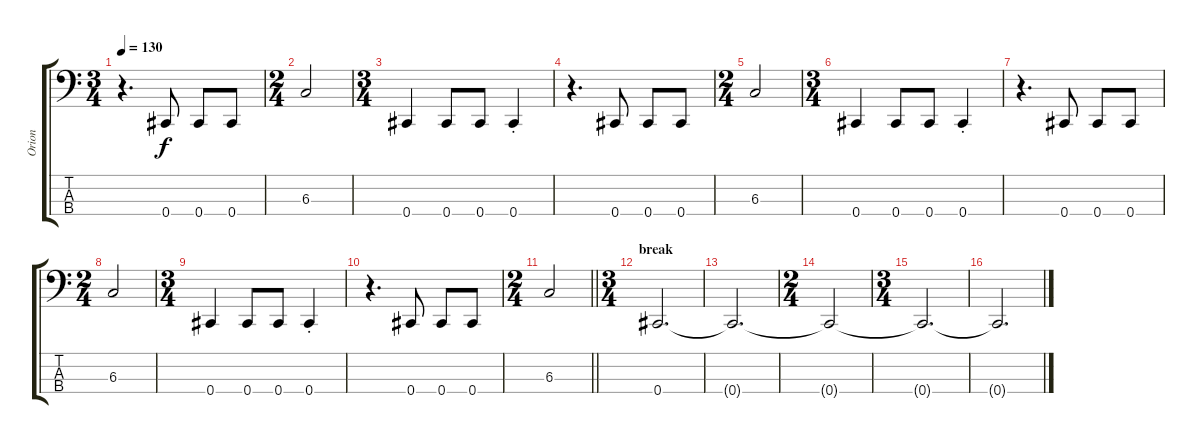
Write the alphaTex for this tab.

\track ("Orion" "Orion") {instrument electricbassfinger}
\staff {score tabs}
\tuning (E2 B1 Gb1 Db1) {hide}
\ts (3 4)
\tempo 130
\clef f4
\ks c
r.4{d dy f} 0.4.8 0.4.8 0.4.8 |
\ts (2 4)
6.3.2 |
\ts (3 4)
0.4.4 0.4.8 0.4.8 0.4{st}.4 |
r.4{d} 0.4.8 0.4.8 0.4.8 |
\ts (2 4)
6.3.2 |
\ts (3 4)
0.4.4 0.4.8 0.4.8 0.4{st}.4 |
r.4{d} 0.4.8 0.4.8 0.4.8 |
\ts (2 4)
6.3.2 |
\ts (3 4)
0.4.4 0.4.8 0.4.8 0.4{st}.4 |
r.4{d} 0.4.8 0.4.8 0.4.8 |
\ts (2 4)
\barLineRight lightlight
6.3.2 |
\ts (3 4)
\section ("" "break")
0.4.2{d} |
0.4{t}.2{d} |
\ts (2 4)
0.4{t}.2 |
\ts (3 4)
0.4{t}.2{d} |
0.4{t}.2{d}
